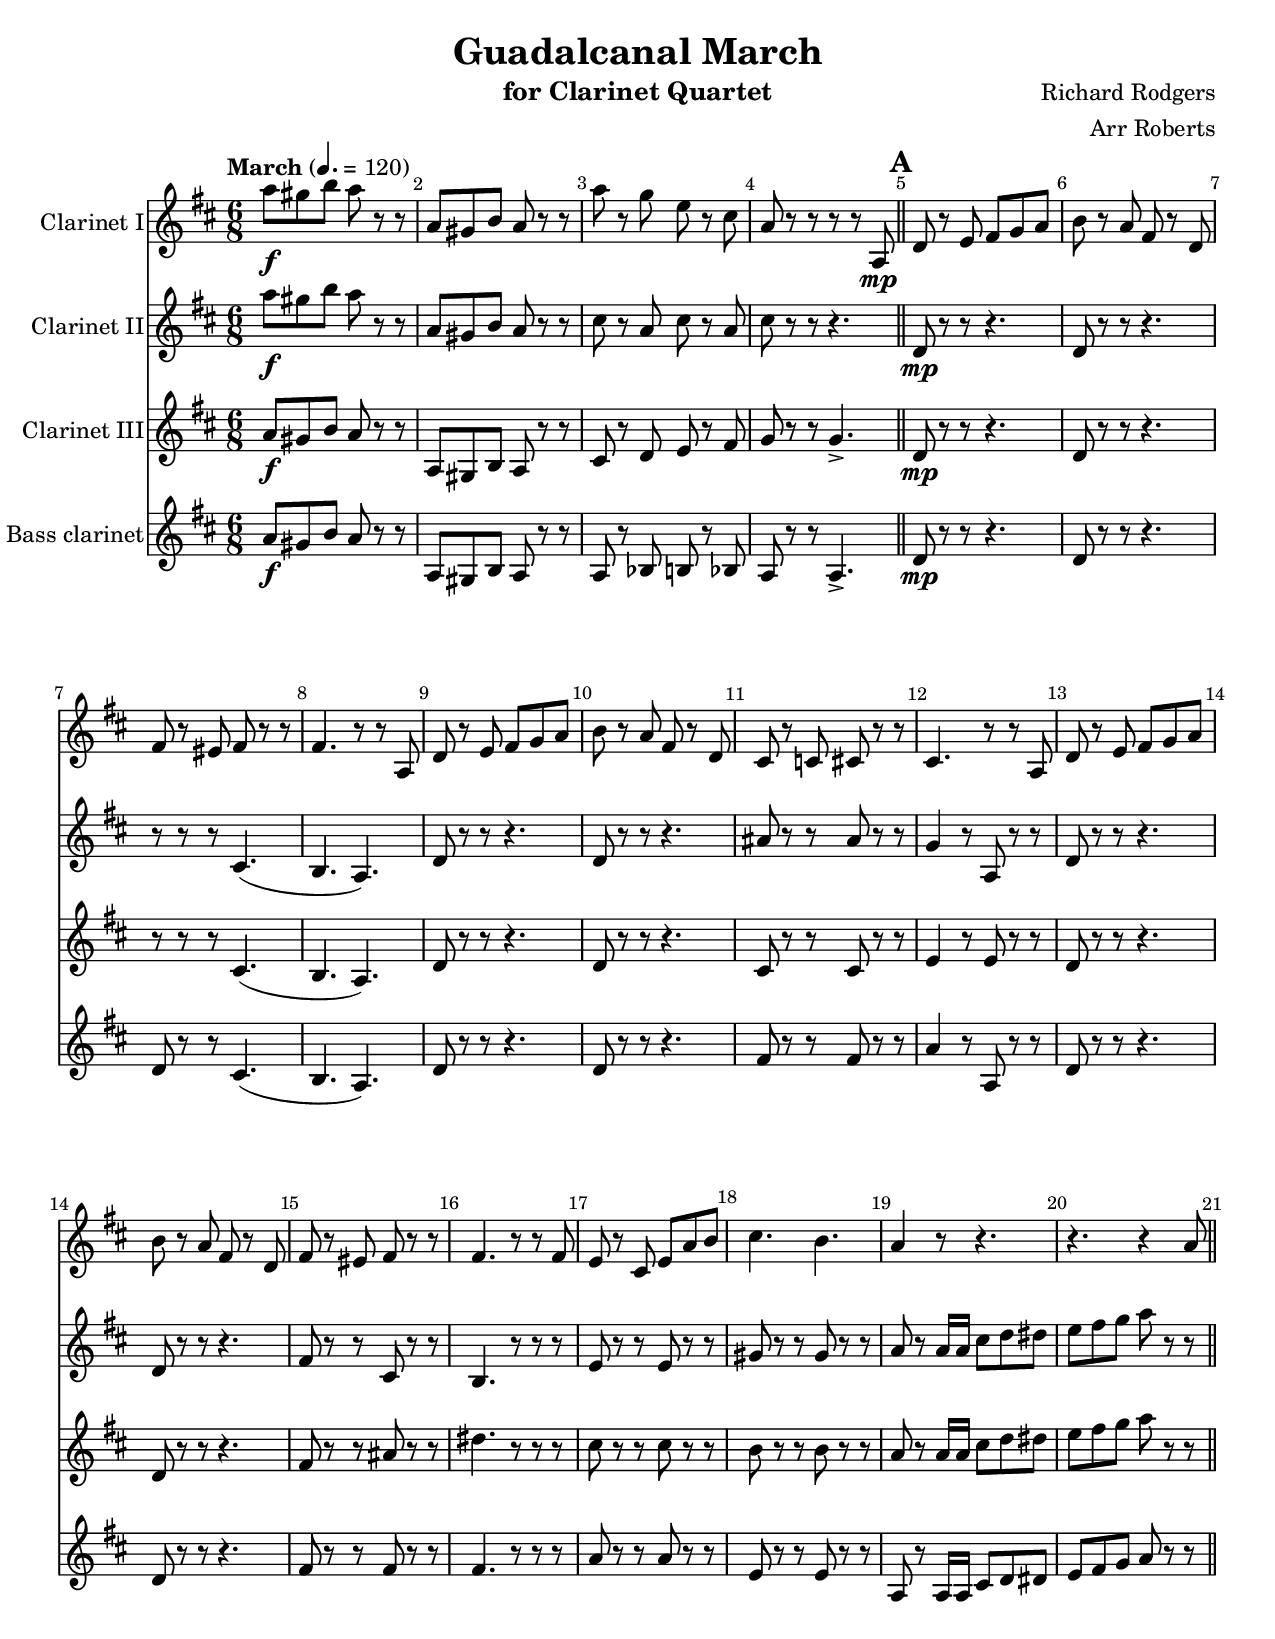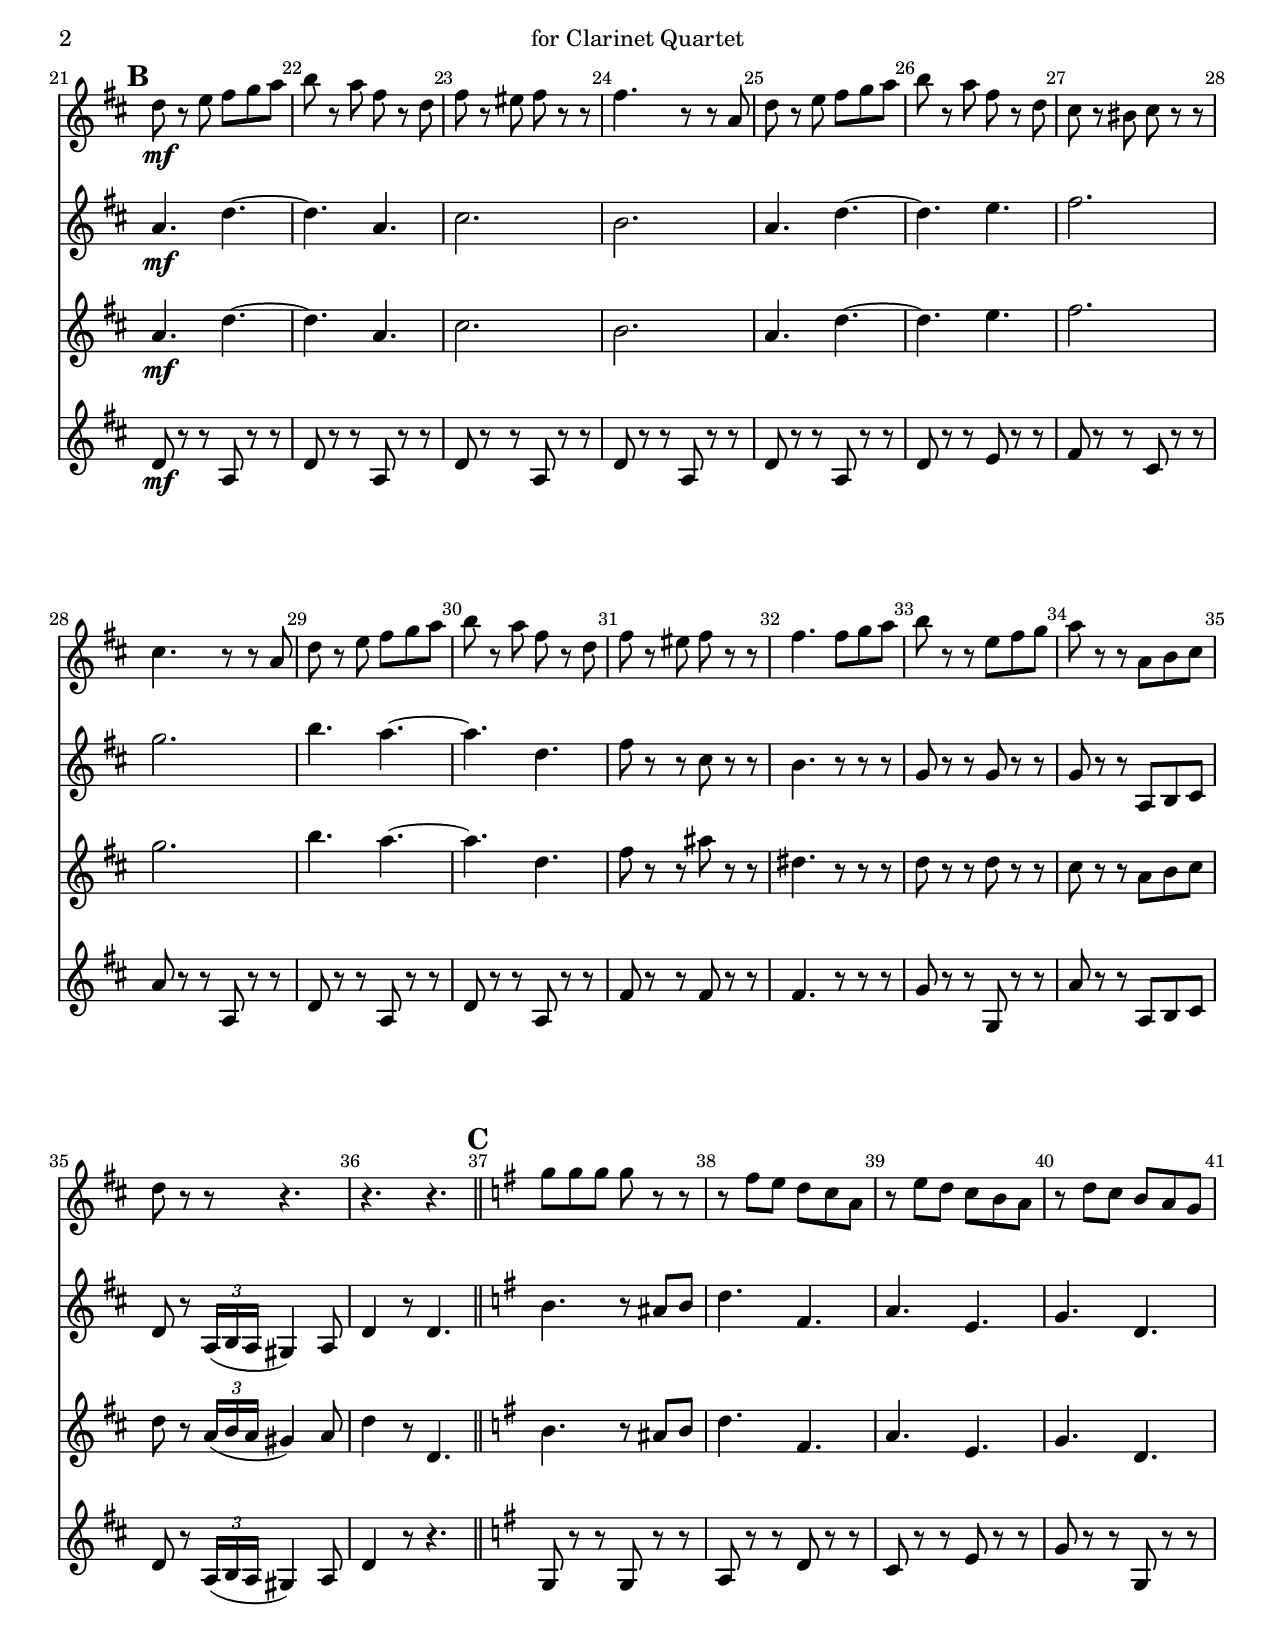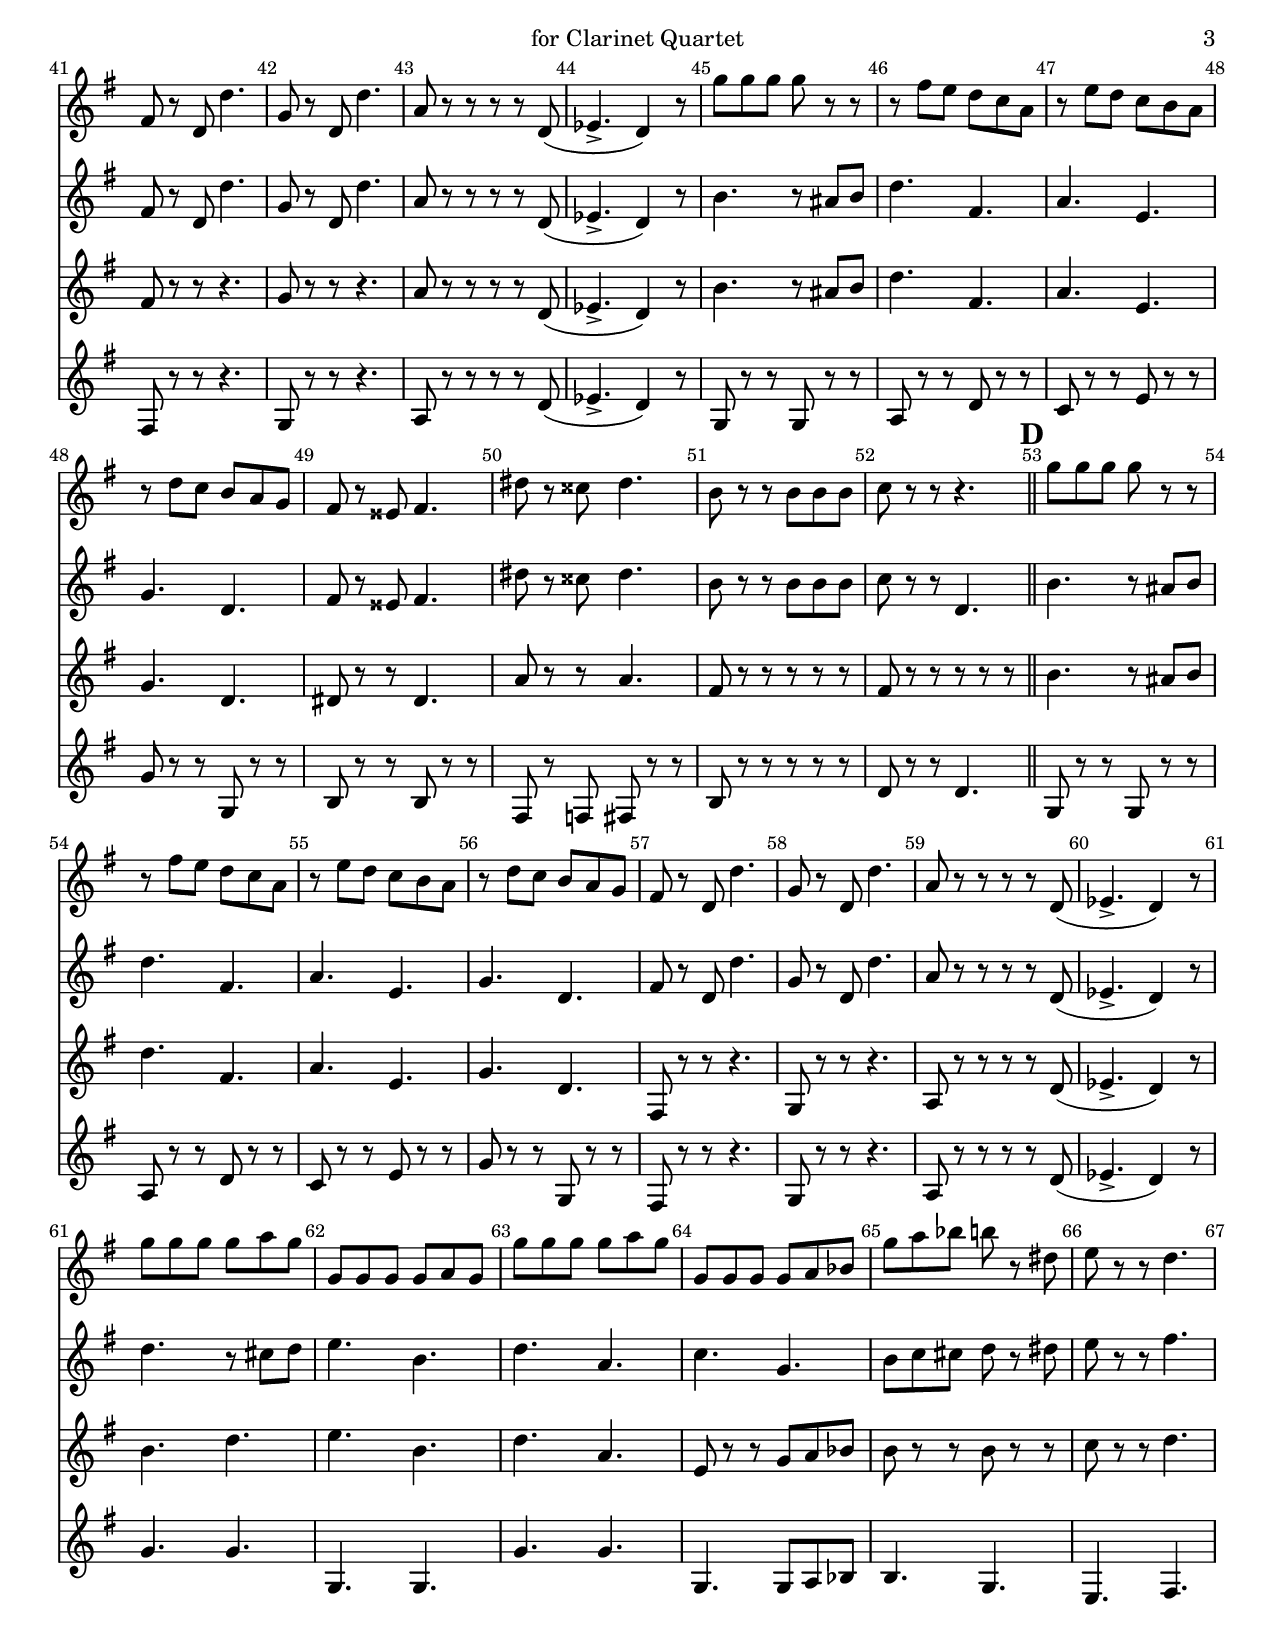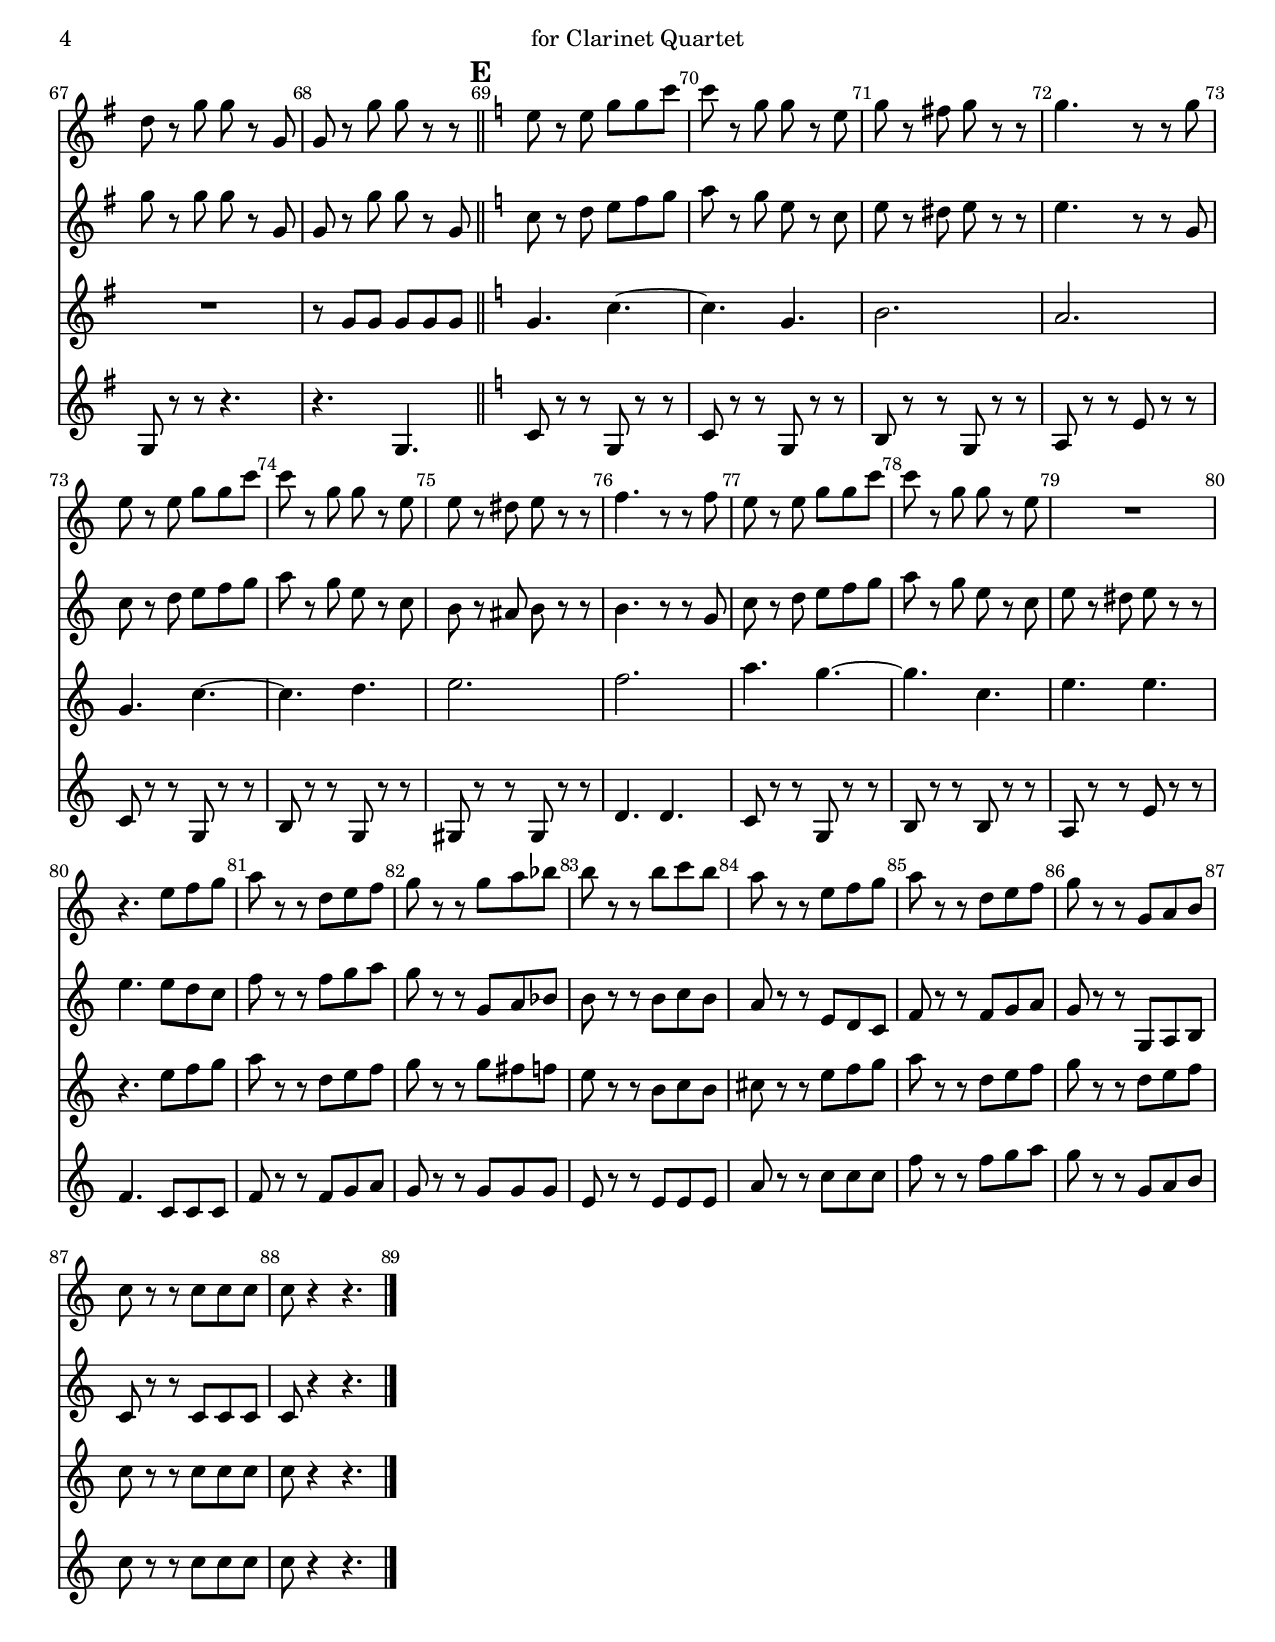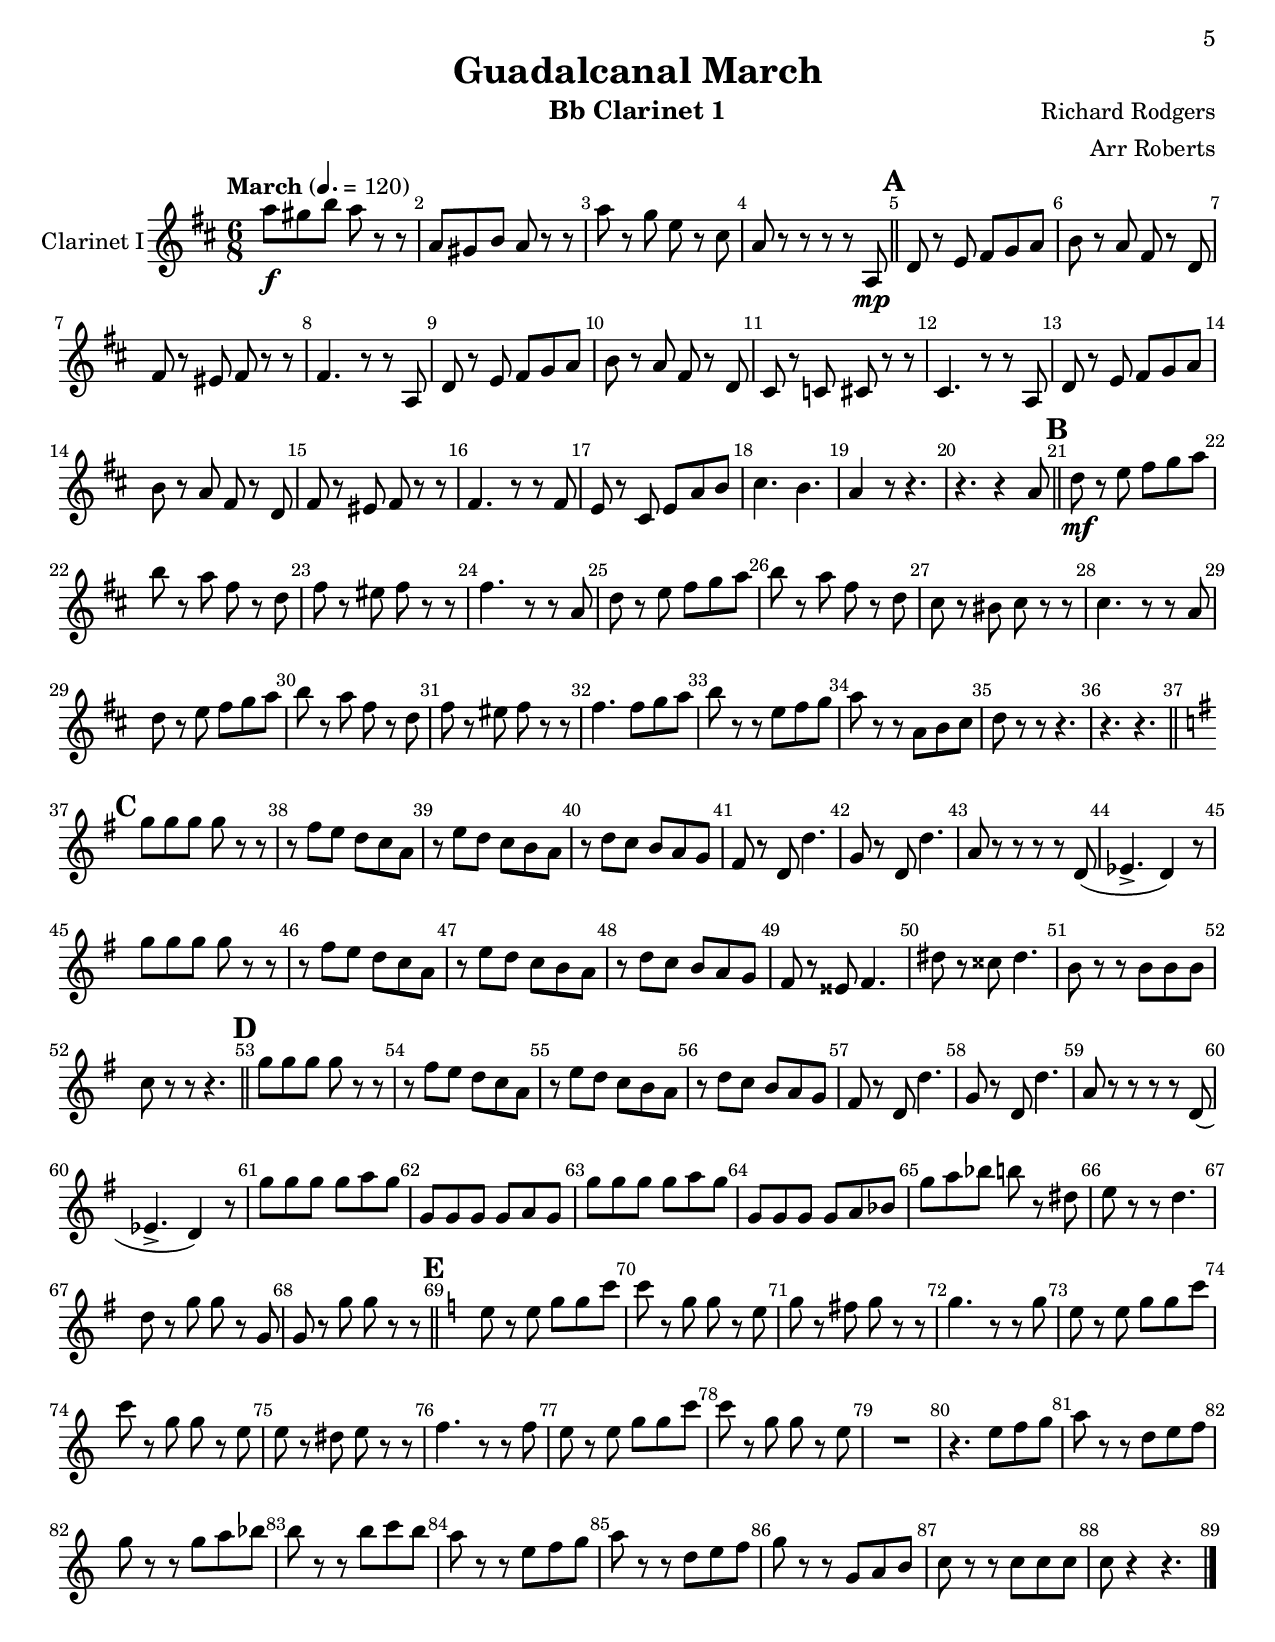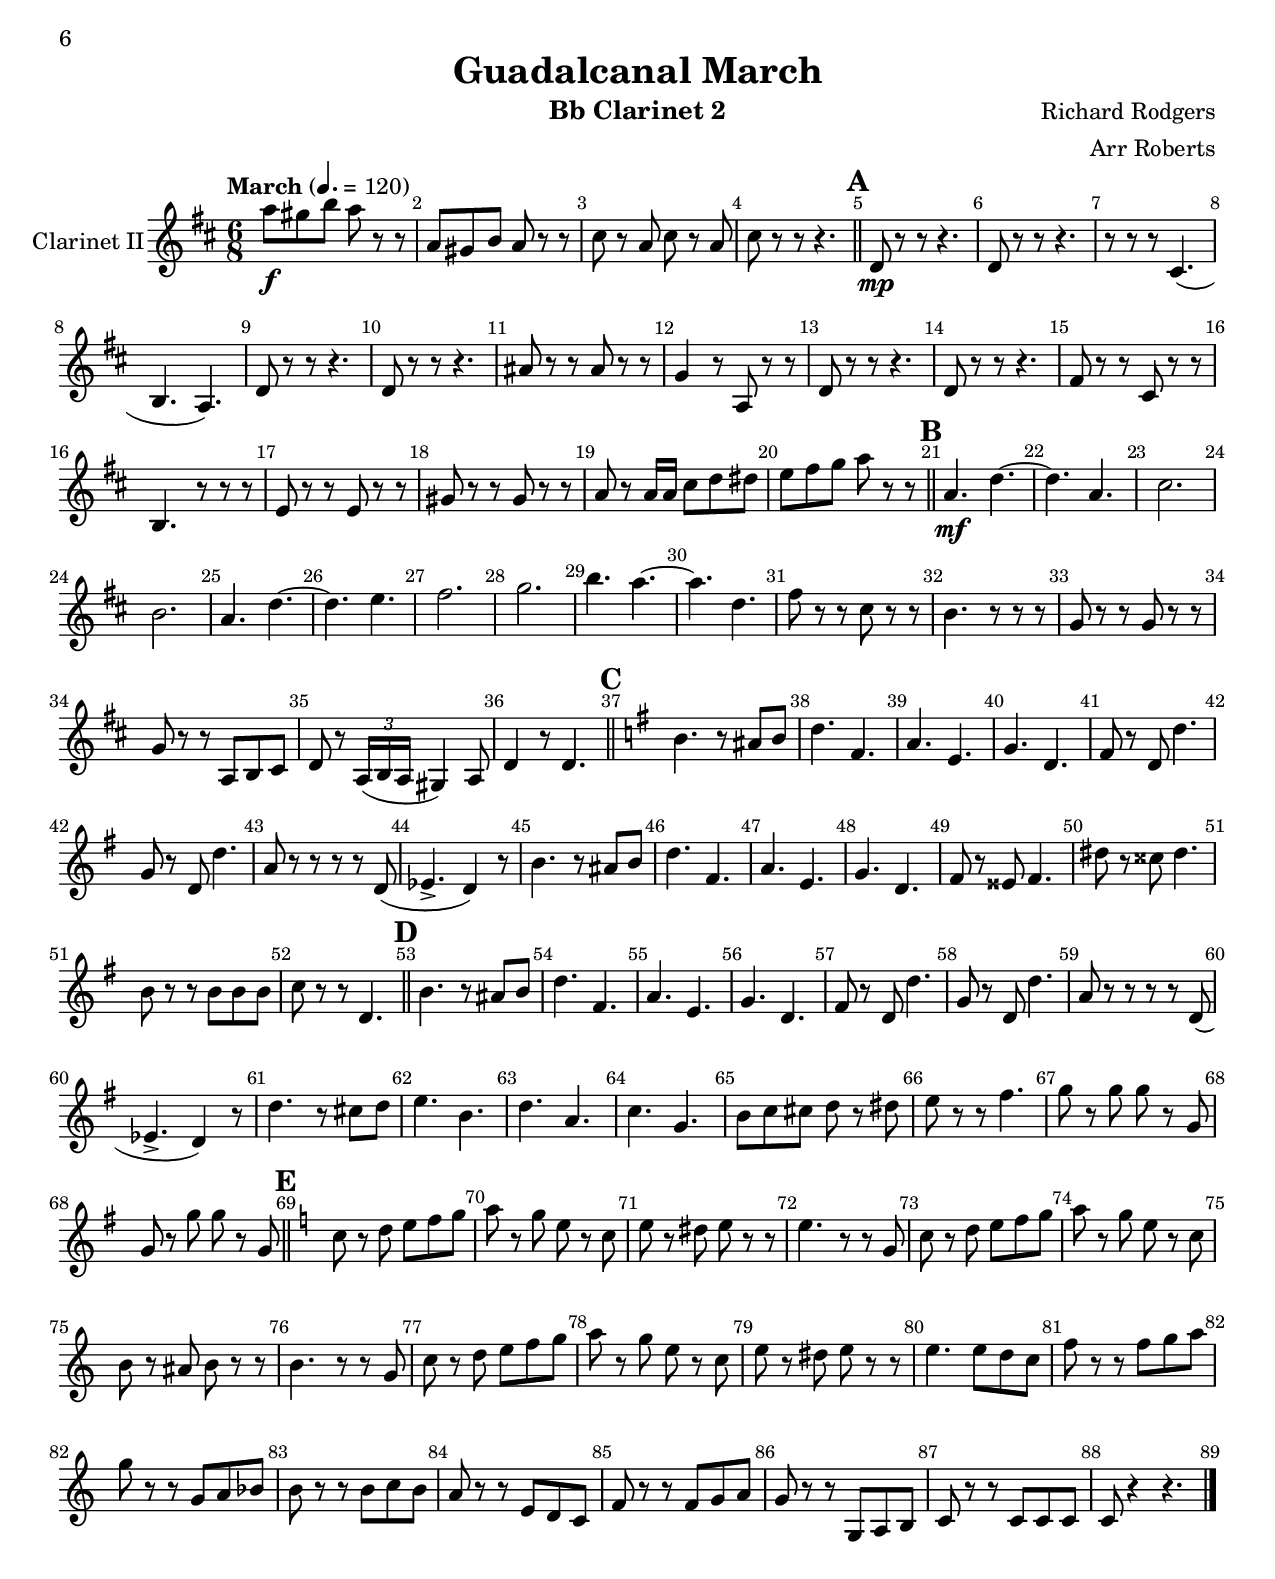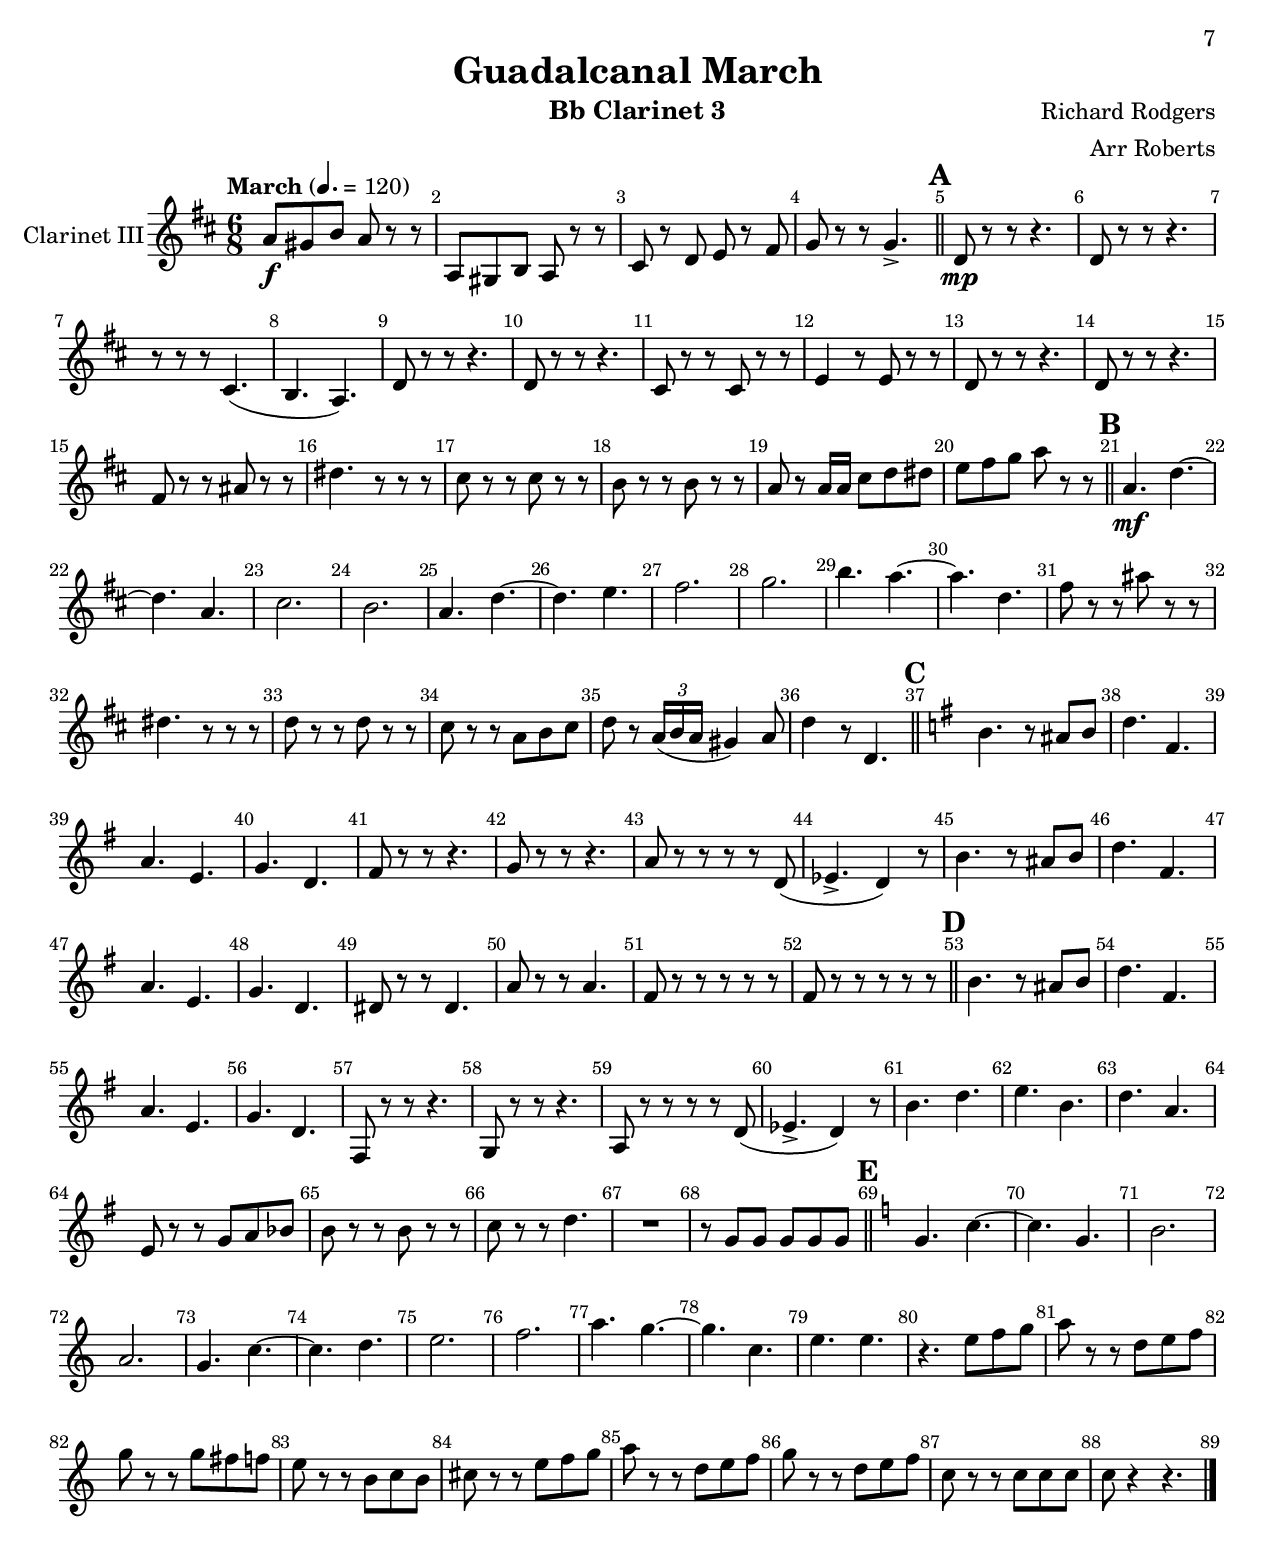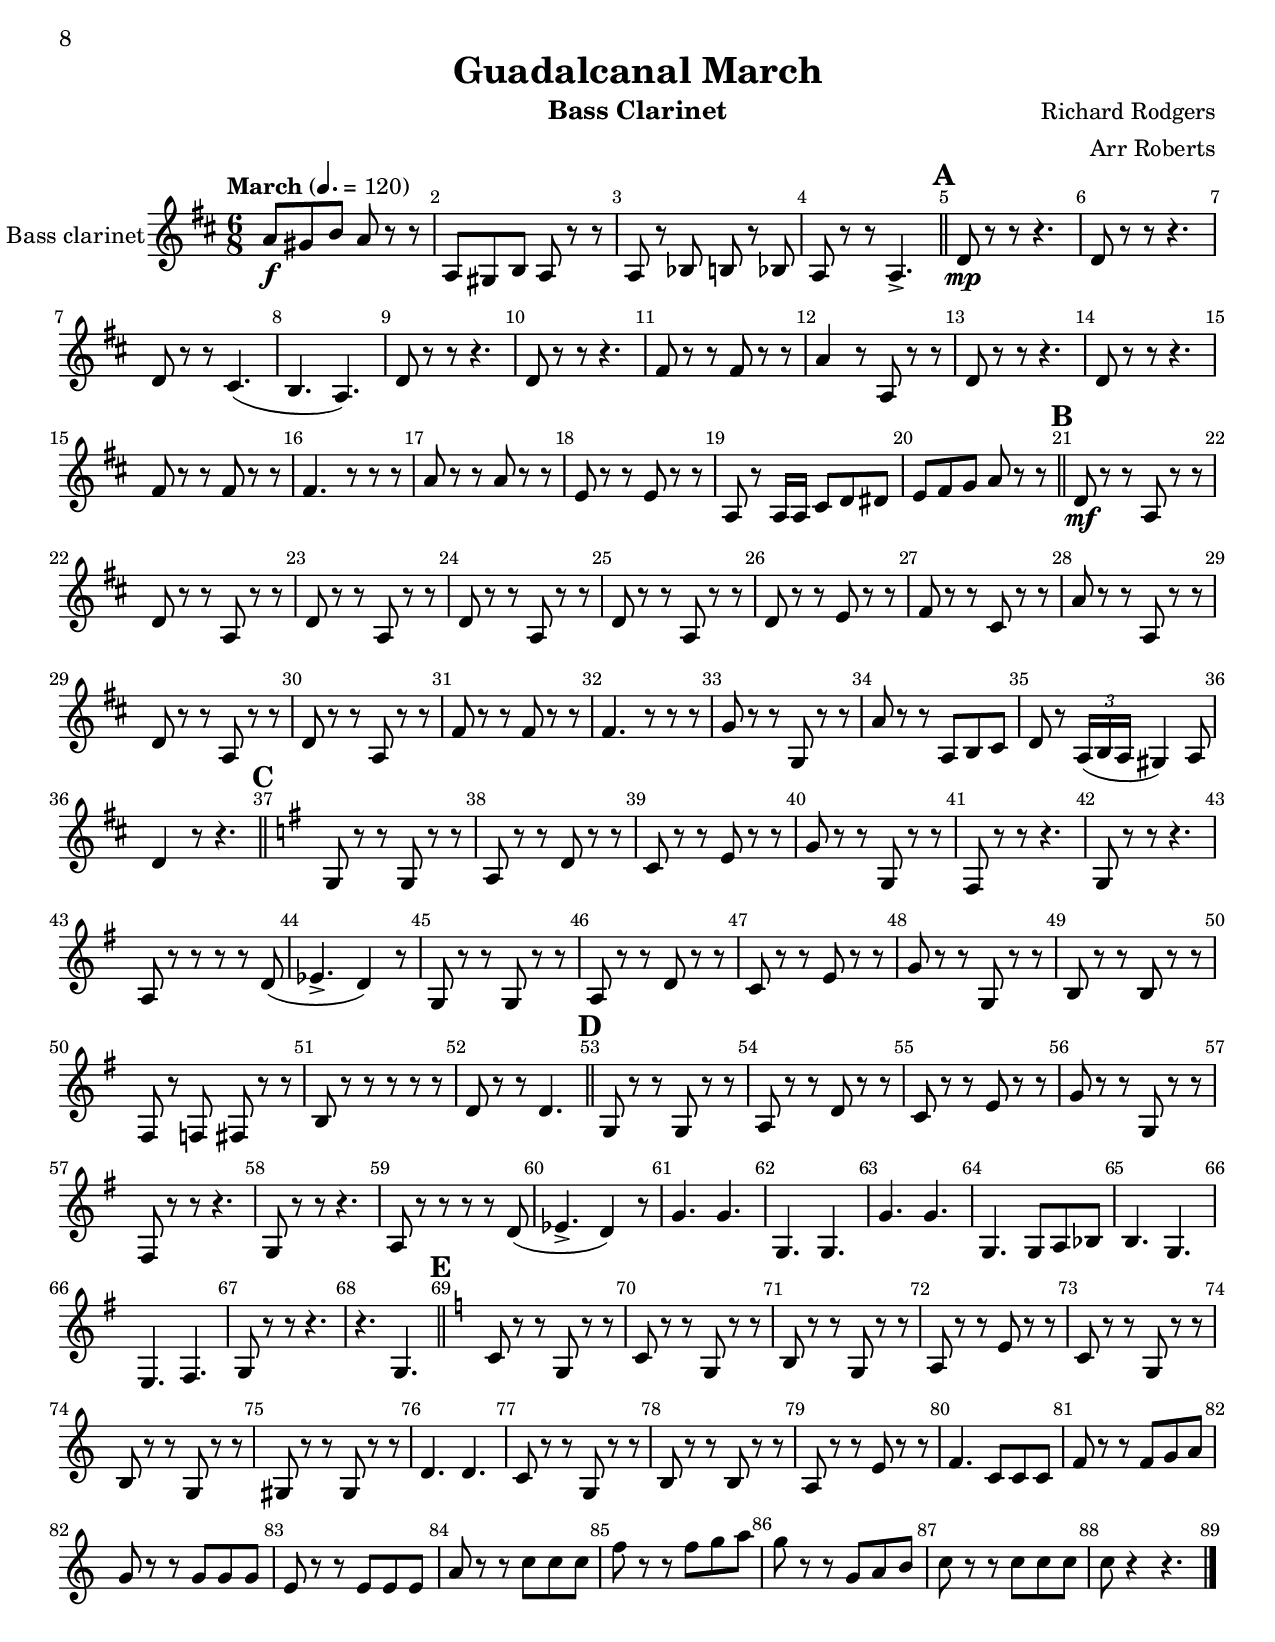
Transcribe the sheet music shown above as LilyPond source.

\version "2.16.0"
\include "english.ly"

\paper {
  #(set-paper-size "letter")
}

simile = \markup { \italic simile }
subMp = \markup { sub \dynamic mp }
rall = \markup { \italic rall... }
ritard = \markup { \italic { molto rit. } }
atempo = \markup { \italic { a tempo } }


common = {
  \time 6/8
  \tempo "March" 4.=120
  \clef treble \key d \major
  \override Score.BarNumber #'break-visibility = #all-visible
  \override Score.BarNumber #'self-alignment-X = #0
  \override Score.BarNumber #'self-alignment-Y = #1
  \override MultiMeasureRest #'expand-limit = #1
  \override BreathingSign.text = \markup { \musicglyph #"scripts.caesura.straight" } 
  \set Score.markFormatter = #format-mark-box-letters
}

notation = {
    s2.*4 \bar "||" \mark \default
    s2.*16 \bar "||" \mark \default
    s2.*16 \bar "||" \mark \default
    \key g \major
    s2.*16 \bar "||" \mark \default
    s2.*16 \bar "||" \mark \default
    \key c \major
    s2.*20 \bar "|."
}

\parallelMusic  #'(clari clarii clariii clarb) {
    
    a8\f gs b a r r |
    a'8\f gs b a r r |
    a8\f gs b a r r |
    a'8\f gs b a r r |

    a,8 gs b a r r |
    a,8 gs b a r r |
    a,8 gs b a r r |
    a,8 gs b a r r |

    a'8 r g e r cs |
    cs8 r a cs r a |
    cs8 r d e r fs    |
    a8 r bf8 b r bf |

    a8 r r r r a,\mp |
    cs8 r r r4. |
    g8 r r g4.-> |
    a8 r r a4.-> |

    % First verse.  Bar 5.  I chord
    
    d8 r e fs g a |
    d,8\mp r8 r8 r4. |
    d8\mp r8 r8 r4. |
    d8\mp r8 r8 r4. |

    b8 r a fs r d |
    d8 r8 r8 r4. |
    d8 r8 r8 r4. |
    d8 r8 r8 r4. |

    fs8 r es fs r r |
    r8 r8 r8 cs4.( |
    r8 r8 r8 cs4.( |
    d8 r8 r8 cs4.( |

    fs4. r8 r8 a,8 |
    b4. a4.) |
    b4. a4.) |
    b4. a4.) |

    % Bar 9
    
    d8 r e fs g a |
    d8 r8 r8 r4. |
    d8 r8 r8 r4. |
    d8 r8 r8 r4. |

    b8 r a fs r d |
    d8 r8 r8 r4. |
    d8 r8 r8 r4. |
    d8 r8 r8 r4. |

    % III

    cs8 r c cs r r |
    as'8 r r as r r |
    cs8 r r cs r r |
    fs8 r r fs r r |

    % Vm7

    cs4. r8 r8 a8 |
    g4 r8 a, r r |
    e4 r8 e  r r |
    a4 r8 a, r r |

    % Bar 13

    d8 r e fs g a |
    d8 r8 r8 r4. |
    d8 r8 r8 r4. |
    d8 r8 r8 r4. |

    b8 r a fs r d |
    d8 r8 r8 r4. |
    d8 r8 r8 r4. |
    d8 r8 r8 r4. |

    % III

    fs8 r es fs r r |
    fs8 r r cs r r |
    fs8 r r as r r |
    fs8 r r fs r r |

    % VI?

    fs4. r8 r8 fs8 |
    b4.  r8 r8 r8 |
    ds4. r8 r8 r8 |
    fs4. r8 r8 r8 |

    % V

    e8 r cs e a b |
    e8 r r e8 r r |
    cs8 r r cs8 r r |
    a8 r r a8 r r |

    % II

    cs4. b4. |
    gs8 r r gs r r |
    b8 r r b r r |
    e8 r r e r r |

    % V7

    a4 r8 r4. |
    a8 r a16 a cs8 d ds |
    a8 r a16 a cs8 d ds |
    a,8 r a16 a cs8 d ds |

    r4. r4  a8 |
    e8 fs g a r r |
    e8 fs g a r r |
    e8 fs g a r r |
    

    % Second verse, B, bar 21

    d8\mf r e fs g a |
    a,4.\mf d4.~ |
    a,4.\mf d4.~ |
    d,8\mf r r a r r |

    b8 r a fs r d |
    d4. a4. | 
    d4. a4. | 
    d8 r r a r r |

    fs8 r es fs r r |
    cs2. |
    cs2. |
    d8 r r a r r |

    fs4. r8 r8 a,8 |
    b2. |
    b2. |
    d8 r r a r r |
    
    d8 r e fs g a |
    a4. d4.~ |
    a4. d4.~ |
    d8 r r a r r |

    b8 r a fs r d |
    d4. e4. | 
    d4. e4. | 
    d8 r r e r r |

    % III

    cs8 r bs cs r r |
    fs2. |
    fs2. |
    fs8 r r cs r r |

    % Vm7

    cs4. r8 r8 a8 |
    g2. |
    g2. |
    a'8 r r a, r r |

    d8 r e fs g a |
    b4. a4.~ |
    b4. a4.~ |
    d8 r r a r r |

    b8 r a fs r d |
    a4. d,4. |
    a4. d,4. |
    d8 r r a r r |

    % III

    fs8 r es fs r r |
    fs8 r r cs r r |
    fs8 r r as r r |
    fs'8 r r fs r r |

    % VI

    fs4. fs8 g a |
    b4. r8 r8 r8 |
    ds,4.r8 r8 r8 |
    fs4. r8 r8 r8 |

    % IV

    b8 r r e, fs g |
    g8 r r g8 r r |
    d8 r r d8 r r |
    g8 r r g,8 r r |

    % V7

    a8 r r a, b cs |
    g8 r r a, b cs |
    cs8 r r a b cs |
    a'8 r r a, b cs |

    % I

    d8 r r r4. |
    d8 r \times 2/3 { a16( b a } gs4) a8 |
    d8 r \times 2/3 { a16( b a } gs4) a8 |
    d8 r \times 2/3 { a16( b a } gs4) a8 |

    r4. r4. |
    d4 r8 d4. |
    d4 r8 d,4. |
    d4 r8 r4. |

    % Bridge, now in G, [C] bar 37.

    g8 g g g r r  |
    b'4. r8 as b |
    b'4. r8 as b |
    g,8 r r g r r |

    r8 fs e d c a |
    d4. fs,4. |
    d4. fs,4. |
    a8 r r d r r |

    r8 e' d c b a |
    a4. e4. |
    a4. e4. |
    c8 r r e r r |

    r8 d c b a g | 
    g4. d4. |
    g4. d4. |
    g8 r r g, r r|

    fs8 r d d'4. |
    fs8 r d d'4. |
    fs8 r r r4. |
    fs8 r r r4. |

    g,8 r d d'4. |
    g,8 r d d'4. |
    g8 r r r4. |
    g8 r r r4. |

    a8 r r r r d,( |
    a8 r r r r d,( |
    a8 r r r r d,( |
    a8 r r r r d ( |

    ef4.-> d4) r8 |
    ef4.-> d4) r8 |
    ef4.-> d4) r8 |
    ef4.-> d4) r8 |

    % Bar 45.

    g'8 g g g r r  |
    b'4. r8 as b |
    b'4. r8 as b |
    g,8 r r g r r |

    r8 fs e d c a |
    d4. fs,4. |
    d4. fs,4. |
    a8 r r d r r |

    r8 e' d c b a |
    a4. e4. |
    a4. e4. |
    c8 r r e r r |

    r8 d c b a g | 
    g4. d4. |
    g4. d4. |
    g8 r r g, r r|

    fs8 r ess fs4. |
    fs8 r ess fs4. |
    ds8 r r ds4. |
    b8 r r b r r |

    ds'8 r css ds4. |
    ds'8 r css ds4. |
    a'8 r r a4. |
    fs8 r f fs r r |

    b8 r r b b b |
    b8 r r b b b |
    fs8 r r r r r |
    b8 r r r r r |

    c8 r r r4. |
    c8 r r d,4. |
    fs8 r r r r r |
    d8 r r d4. |

    % [D] Bar 53

    g'8 g g g r r  |
    b'4. r8 as b |
    b4. r8 as b |
    g,8 r r g r r |

    r8 fs e d c a |
    d4. fs,4. |
    d4. fs,4. |
    a8 r r d r r |

    r8 e' d c b a |
    a4. e4. |
    a4. e4. |
    c8 r r e r r |

    r8 d c b a g | 
    g4. d4. |
    g4. d4. |
    g8 r r g, r r|

    fs8 r d d'4. |
    fs8 r d d'4. |
    fs,8 r r r4. |
    fs8 r r r4. |

    g,8 r d d'4. |
    g,8 r d d'4. |
    g8 r r r4. |
    g8 r r r4. |

    a8 r r r r d,( |
    a8 r r r r d,( |
    a8 r r r r d ( |
    a8 r r r r d ( |

    ef4.-> d4) r8 |
    ef4.-> d4) r8 |
    ef4.-> d4) r8 |
    ef4.-> d4) r8 |

    % Bar 61

    g'8 g g g a g |
    d'4. r8 cs d |
    b'4. d4. |
    g4. g4. |

    g,8 g g g a g |
    e4. b4. |
    e4. b4. |
    g,4. g4. |

    g'8 g g g a g |
    d4. a4. |
    d4. a4. |
    g'4. g4. |

    g,8 g g g a bf |
    c4. g4. |
    e8 r r g a bf |
    g,4. g8 a bf |

    g'8 a bf b r ds, |
    b8 c cs d r ds |
    b8 r r b r r |
    b4. g4. |

    e8 r r d4. |
    e8 r r fs4. |
    c8 r r d4. |
    e4. fs4. |

    d8 r g g r g, | 
    g8 r g g r g, | 
    R2. |
    g8 r r r4. |

    g8 r g' g r r |
    g8 r g' g r g, |
    r8 g, g g g g |
    r4. g4. |


    % [E] Bar 69 final verse

    e8  r e g g c |
    c8 r d e f g |
    g4.   c4.~ |
    c8 r r g r r |

    c8 r g g r e |
    a8 r g e r c |
    c4. g4. |
    c8 r r g r r |

    g8 r fs g r r |
    e8 r ds e r r |
    b2. |
    b8 r r g r r |

    g4. r8 r g  |
    e4. r8 r g, |
    a2. |
    a8 r r e' r r |

    e8 r e g g c |
    c8 r d e f g |
    g4.  c4.~ |
    c8 r r g r r |

    c8 r g g r e |
    a8 r g e r c |
    c4. d4. |
    b8 r r g r r |

    e8 r ds e r r |
    b8 r as b r r |
    e2. |
    gs8 r r gs r r |

    f4. r8 r f |
    b4. r8 r g |
    f2. |
    d'4. d4. |

    e8 r e g g c |
    c8 r d e f g |
    a4.  g4.~ |
    c8 r r g r r |

    c8 r g g r e |
    a8 r g e r c |
    g4. c,4. |
    b8 r r b r r |

    R2. |
    e8 r ds e r r |
    e4. e4. |
    a8 r r e' r r |

    % Closing

    r4. e8 f g |
    e4. e8 d c |
    r4. e8 f g |
    f4. c8 c c |

    a8 r r d, e f |
    f8 r r f g a |
    a8 r r d, e f |
    f8 r r f g a |

    g8 r r g a bf |
    g8 r r g, a bf |
    g8 r r g fs f |
    g8 r r g g g |

    b8 r r b c b | 
    b8 r r b c b | 
    e8 r r b c b |
    e8 r r e e e |

    a8 r r e f g  |
    a8 r r e d c |
    cs8 r r e f g |
    a8 r r c c c |

    a8 r r d, e f |
    f8 r r f g a |
    a8 r r d, e f |
    f8 r r f g a |

    g8 r r g, a b |
    g8 r r g, a b |
    g8 r r d e f |
    g8 r r g, a b |

    c8 r r c c c |
    c8 r r c c c |
    c8 r r c c c |
    c8 r r c c c |

    c8 r4 r4. \bar "|." |
    c8 r4 r4. \bar "|." |
    c8 r4 r4. \bar "|." |
    c8 r4 r4. \bar "|." |
}

clari =   { \common  \relative c''' \clari }
clarii =  { \common  \relative c''  \clarii }
clariii = { \common  \relative c''  \clariii }
clarb =   { \common  \relative c'   \clarb }

xtitle = "Guadalcanal March"
xinstrument = "Victory at Sea"
xcomposer = "Richard Rodgers"
xarranger = "Arr Roberts"


scoreAClarinetIPart = \new Staff \with {
  instrumentName = "Clarinet I"
  midiInstrument = "clarinet"
% } << \notation { \common  \relative c''' \clari } >>
} << \notation \clari >>

scoreAClarinetIIPart = \new Staff \with {
  instrumentName = "Clarinet II"
  midiInstrument = "clarinet"
} << \notation \clarii >>

scoreAClarinetIIIPart = \new Staff \with {
  instrumentName = "Clarinet III"
  midiInstrument = "clarinet"
} << \notation \clariii >>

scoreABassClarinetPart = \new Staff \with {
  instrumentName = "Bass clarinet"
  midiInstrument = "clarinet"
} << \notation \clarb >>


\bookpart { 
    \header {
      title = \xtitle
      instrument = "for Clarinet Quartet"
      composer = \xcomposer
      arranger = \xarranger
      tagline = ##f
    }
    
    \score {
      <<
        \scoreAClarinetIPart
        \scoreAClarinetIIPart
        \scoreAClarinetIIIPart
        \scoreABassClarinetPart
      >>
      \layout { ragged-last = ##t }
      \midi { }
    }
}

\paper {
    raggied-bottom = ##t
}

\bookpart {
   \header {
      title = \xtitle
      composer = \xcomposer
      arranger = \xarranger
      instrument = "Bb Clarinet 1"
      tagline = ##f
    }
    \score { \scoreAClarinetIPart }
}


\bookpart {
   \header {
      title = \xtitle
      composer = \xcomposer
      arranger = \xarranger
      instrument = "Bb Clarinet 2"
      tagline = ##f
    }
    \score { \scoreAClarinetIIPart }
}

\bookpart {
   \header {
      title = \xtitle
      composer = \xcomposer
      arranger = \xarranger
      instrument = "Bb Clarinet 3"
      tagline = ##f
    }
    \score { \scoreAClarinetIIIPart }
}

\bookpart {
   \header {
      title = \xtitle
      composer = \xcomposer
      arranger = \xarranger
      instrument = "Bass Clarinet"
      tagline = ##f
    }
    \score { \scoreABassClarinetPart }
}

